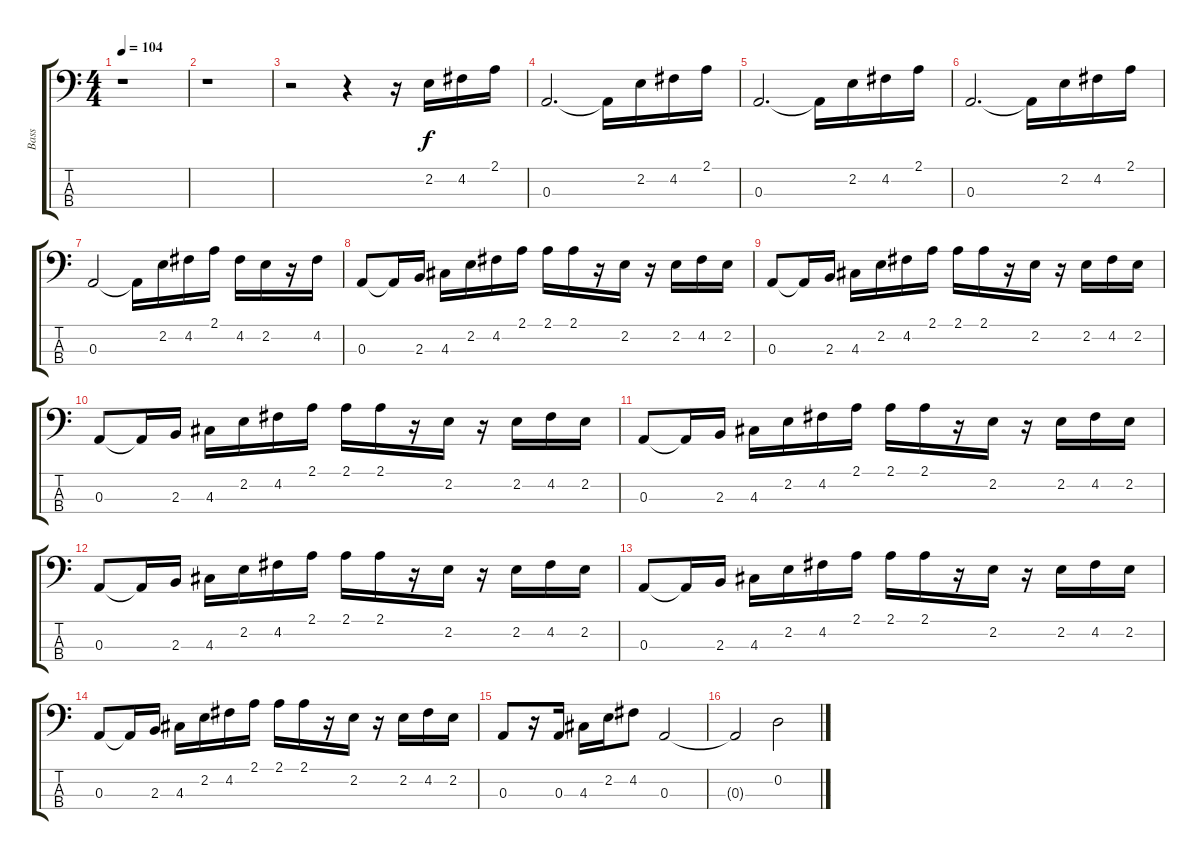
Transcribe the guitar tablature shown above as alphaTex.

\track ("Bass" "Bass") {instrument electricbassfinger}
\staff {score tabs}
\tuning (G2 D2 A1 E1) {hide}
\ts (4 4)
\tempo 104
\clef f4
\ks c
r.1{dy f instrument electricbassfinger} |
r.1 |
r.2 r.4 r.16 2.2.16 4.2.16 2.1.16 |
0.3.2{d} 0.3{t}.16 2.2.16 4.2.16 2.1.16 |
0.3.2{d} 0.3{t}.16 2.2.16 4.2.16 2.1.16 |
0.3.2{d} 0.3{t}.16 2.2.16 4.2.16 2.1.16 |
0.3.2 0.3{t}.16 2.2.16 4.2.16 2.1.16 4.2.16 2.2.16 r.16 4.2.16 |
0.3.8 0.3{t}.16 2.3.16 4.3.16 2.2.16 4.2.16 2.1.16 2.1.16 2.1.16 r.16 2.2.16 r.16 2.2.16 4.2.16 2.2.16 |
0.3.8 0.3{t}.16 2.3.16 4.3.16 2.2.16 4.2.16 2.1.16 2.1.16 2.1.16 r.16 2.2.16 r.16 2.2.16 4.2.16 2.2.16 |
0.3.8 0.3{t}.16 2.3.16 4.3.16 2.2.16 4.2.16 2.1.16 2.1.16 2.1.16 r.16 2.2.16 r.16 2.2.16 4.2.16 2.2.16 |
0.3.8 0.3{t}.16 2.3.16 4.3.16 2.2.16 4.2.16 2.1.16 2.1.16 2.1.16 r.16 2.2.16 r.16 2.2.16 4.2.16 2.2.16 |
0.3.8 0.3{t}.16 2.3.16 4.3.16 2.2.16 4.2.16 2.1.16 2.1.16 2.1.16 r.16 2.2.16 r.16 2.2.16 4.2.16 2.2.16 |
0.3.8 0.3{t}.16 2.3.16 4.3.16 2.2.16 4.2.16 2.1.16 2.1.16 2.1.16 r.16 2.2.16 r.16 2.2.16 4.2.16 2.2.16 |
0.3.8 0.3{t}.16 2.3.16 4.3.16 2.2.16 4.2.16 2.1.16 2.1.16 2.1.16 r.16 2.2.16 r.16 2.2.16 4.2.16 2.2.16 |
0.3.8 r.16 0.3.16 4.3.16 2.2.16 4.2.8 0.3.2 |
0.3{t}.2 0.2.2
